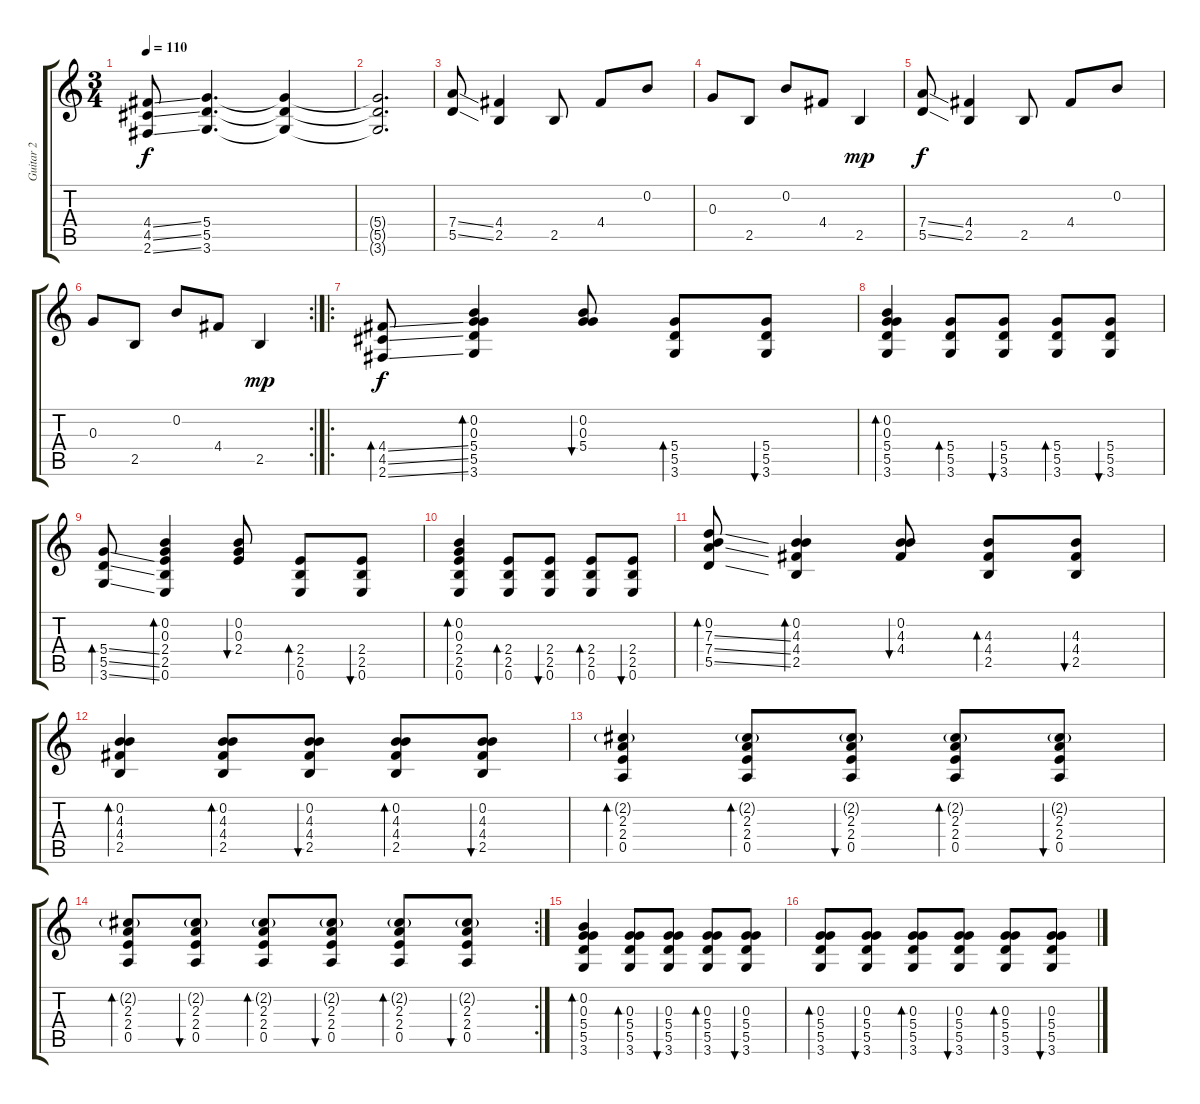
\track ("Guitar 2" "Guitar 2") {instrument electricguitarclean}
\staff {score tabs}
\tuning (E4 B3 G3 D3 A2 E2) {hide}
\ts (3 4)
\tempo 110
\clef g2
\ks c
(4.4{ss} 4.5{ss} 2.6{ss}).8{dy f} (5.4 5.5 3.6).4{d} (5.4{t} 5.5{t} 3.6{t}).4 |
(5.4{t} 5.5{t} 3.6{t}).2{d} |
(7.4{ss} 5.5{ss}).8 (4.4 2.5).4 2.5.8 4.4.8 0.2.8 |
0.3.8 2.5.8 0.2.8 4.4.8 2.5.4{dy mp} |
(7.4{ss} 5.5{ss}).8{dy f} (4.4 2.5).4 2.5.8 4.4.8 0.2.8 |
\rc 2
0.3.8 2.5.8 0.2.8 4.4.8 2.5.4{dy mp} |
\ro
(4.4{ss} 4.5{ss} 2.6{ss}).8{bd 30 dy f} (0.2 0.3 5.4 5.5 3.6).4{bd 30} (0.2 0.3 5.4).8{bu 30} (5.4 5.5 3.6).8{bd 30} (5.4 5.5 3.6).8{bu 30} |
(0.2 0.3 5.4 5.5 3.6).4{bd 30} (5.4 5.5 3.6).8{bd 30} (5.4 5.5 3.6).8{bu 30} (5.4 5.5 3.6).8{bd 30} (5.4 5.5 3.6).8{bu 30} |
(5.4{ss} 5.5{ss} 3.6{ss}).8{bd 30} (0.2 0.3 2.4 2.5 0.6).4{bd 30} (0.2 0.3 2.4).8{bu 30} (2.4 2.5 0.6).8{bd 30} (2.4 2.5 0.6).8{bu 30} |
(0.2 0.3 2.4 2.5 0.6).4{bd 30} (2.4 2.5 0.6).8{bd 30} (2.4 2.5 0.6).8{bu 30} (2.4 2.5 0.6).8{bd 30} (2.4 2.5 0.6).8{bu 30} |
(0.2 7.3{ss} 7.4{ss} 5.5{ss}).8{bd 30} (0.2 4.3 4.4 2.5).4{bd 30} (0.2 4.3 4.4).8{bu 30} (4.3 4.4 2.5).8{bd 30} (4.3 4.4 2.5).8{bu 30} |
(0.2 4.3 4.4 2.5).4{bd 30} (0.2 4.3 4.4 2.5).8{bd 30} (0.2 4.3 4.4 2.5).8{bu 30} (0.2 4.3 4.4 2.5).8{bd 30} (0.2 4.3 4.4 2.5).8{bu 60} |
(2.2{g} 2.3 2.4 0.5).4{bd 60} (2.2{g} 2.3 2.4 0.5).8{bd 60} (2.2{g} 2.3 2.4 0.5).8{bu 60} (2.2{g} 2.3 2.4 0.5).8{bd 60} (2.2{g} 2.3 2.4 0.5).8{bu 60} |
\rc 2
(2.2{g} 2.3 2.4 0.5).8{bd 60} (2.2{g} 2.3 2.4 0.5).8{bu 60} (2.2{g} 2.3 2.4 0.5).8{bd 60} (2.2{g} 2.3 2.4 0.5).8{bu 60} (2.2{g} 2.3 2.4 0.5).8{bd 60} (2.2{g} 2.3 2.4 0.5).8{bu 60} |
(0.2 0.3 5.4 5.5 3.6).4{bd 60} (0.3 5.4 5.5 3.6).8{bd 60} (0.3 5.4 5.5 3.6).8{bu 60} (0.3 5.4 5.5 3.6).8{bd 60} (0.3 5.4 5.5 3.6).8{bu 60} |
(0.3 5.4 5.5 3.6).8{bd 60} (0.3 5.4 5.5 3.6).8{bu 60} (0.3 5.4 5.5 3.6).8{bd 60} (0.3 5.4 5.5 3.6).8{bu 60} (0.3 5.4 5.5 3.6).8{bd 60} (0.3 5.4 5.5 3.6).8{bu 60}
